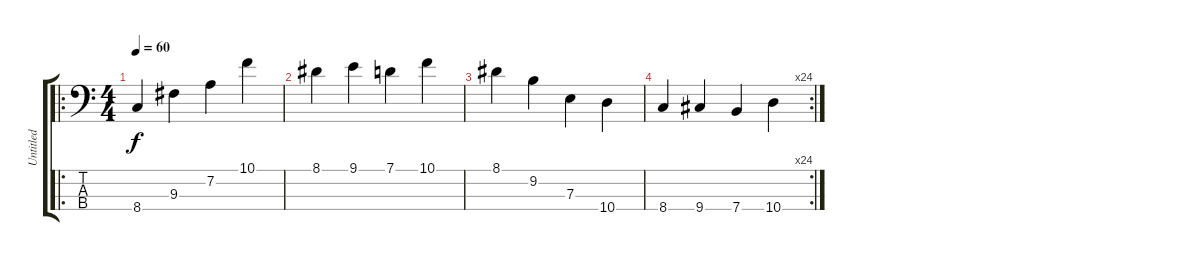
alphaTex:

\track ("Untitled" "Untitled") {instrument electricbassfinger}
\staff {score tabs}
\tuning (G2 D2 A1 E1) {hide}
\ro
\ts (4 4)
\tempo 60
\clef f4
\ks c
8.4.4{dy f instrument electricbassfinger} 9.3.4 7.2.4 10.1.4 |
8.1.4 9.1.4 7.1.4 10.1.4 |
8.1.4 9.2.4 7.3.4 10.4.4 |
\rc 24
8.4.4 9.4.4 7.4.4 10.4.4
